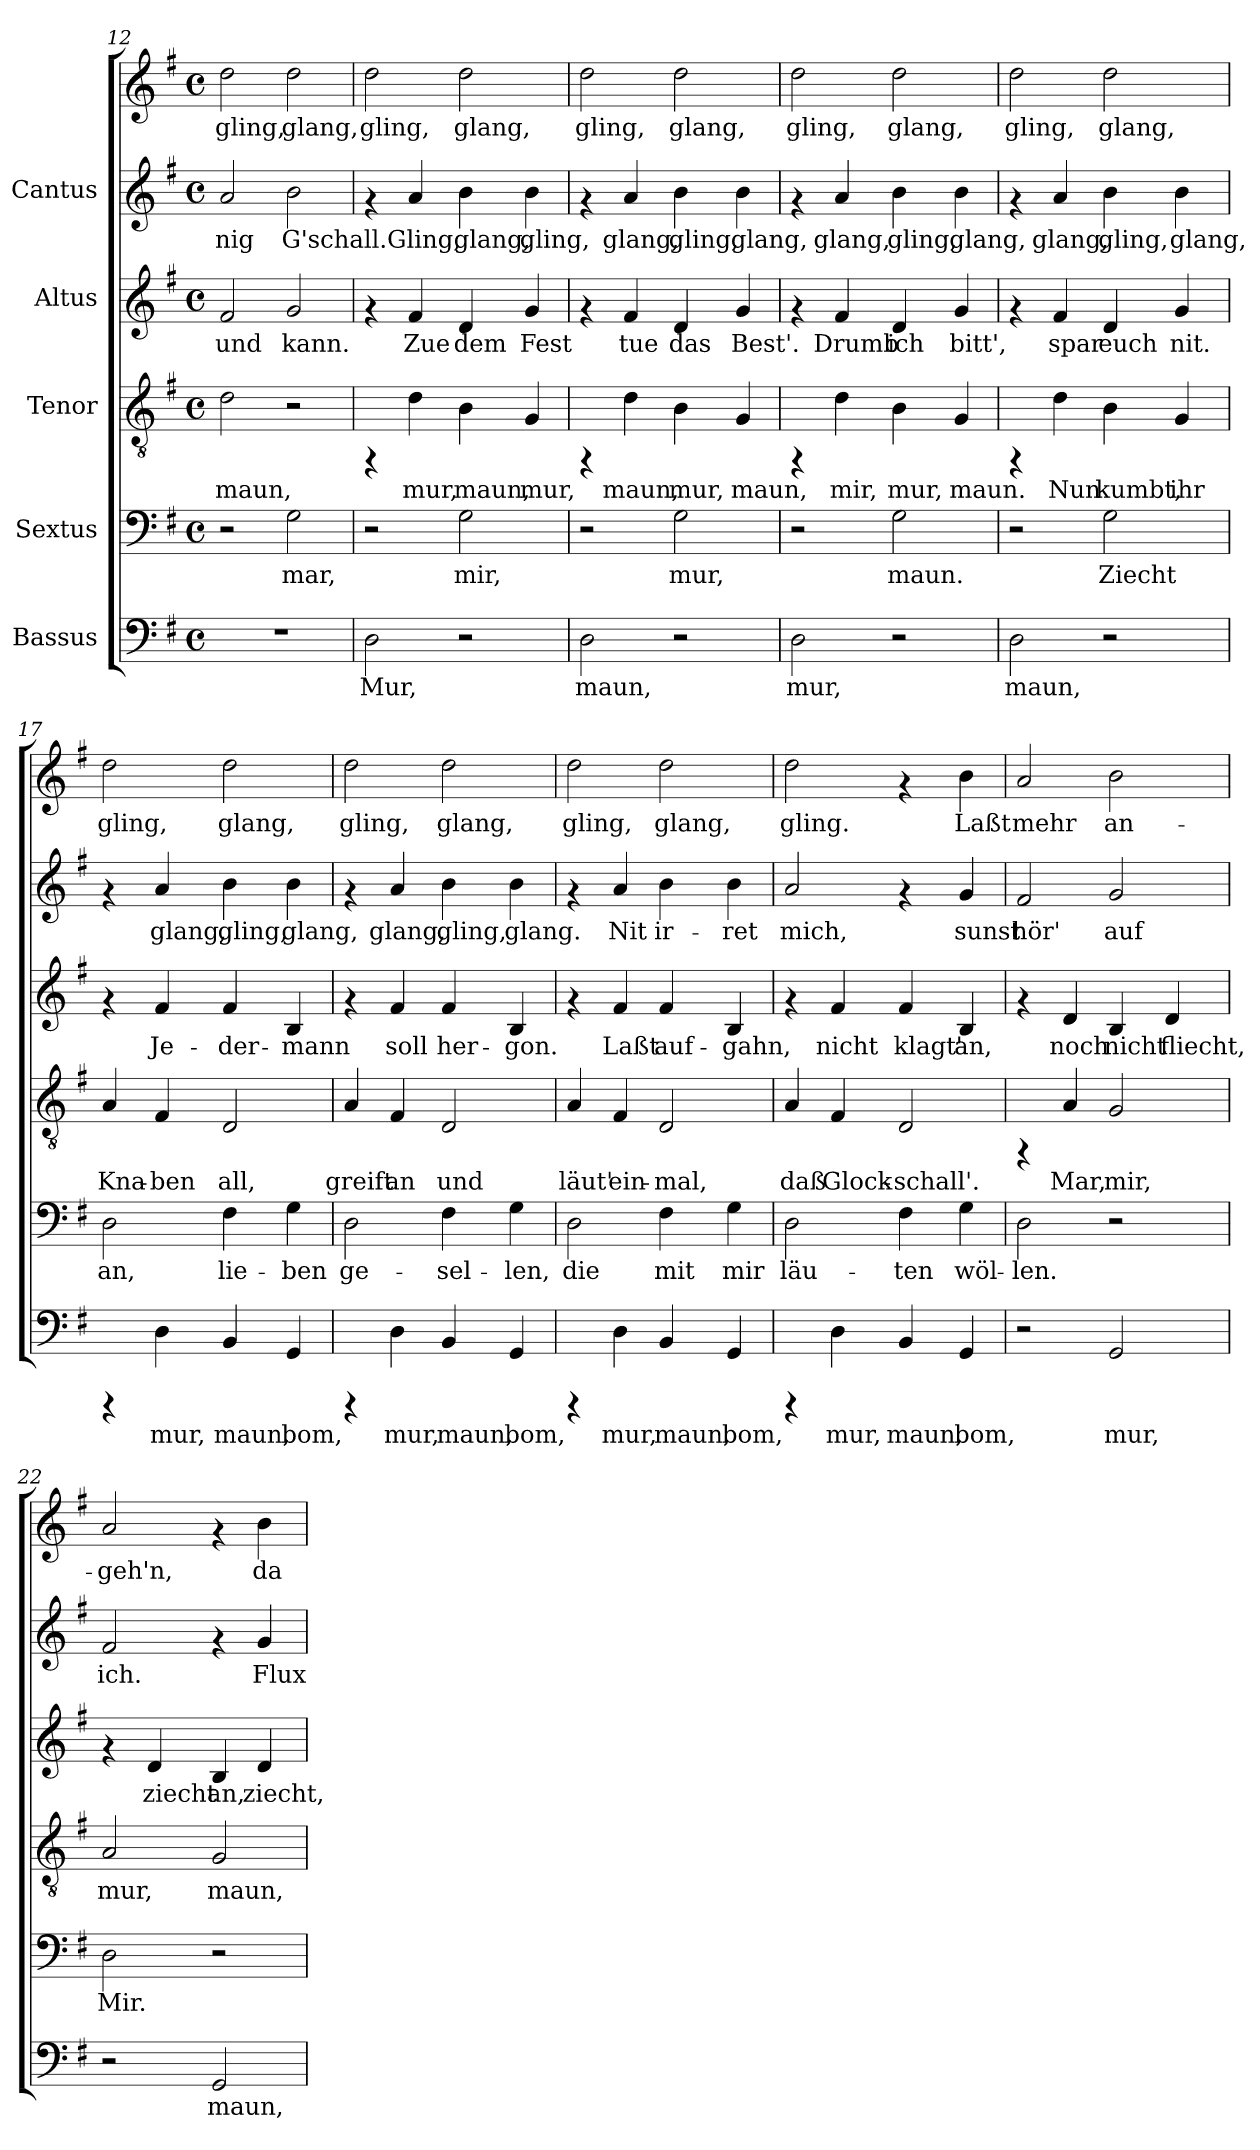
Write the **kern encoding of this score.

**kern	**text	**kern	**text	**kern	**text	**kern	**text	**kern	**text	**kern	**text
*part5	*part5	*part4	*part4	*part3	*part3	*part2	*part2	*part1	*part1	*part1	*part1
*staff6	*staff6	*staff5	*staff5	*staff4	*staff4	*staff3	*staff3	*staff2	*staff2	*staff1	*staff1
*I"Bassus	*	*I"Sextus	*	*I"Tenor	*	*I"Altus	*	*I"Cantus	*	*	*
!!LO:LB:g=z
*clefF4	*	*clefF4	*	*clefGv2	*	*clefG2	*	*clefG2	*	*clefG2	*
*k[f#]	*	*k[f#]	*	*k[f#]	*	*k[f#]	*	*k[f#]	*	*k[f#]	*
*G:	*	*G:	*	*G:	*	*G:	*	*G:	*	*G:	*
*M4/4	*	*M4/4	*	*M4/4	*	*M4/4	*	*M4/4	*	*M4/4	*
*met(c)	*	*met(c)	*	*met(c)	*	*met(c)	*	*met(c)	*	*met(c)	*
=12	=12	=12	=12	=12	=12	=12	=12	=12	=12	=12	=12
!	!	!	!	!	!LO:LY:b:cj	!	!LO:LY:b:cj	!	!LO:LY:b:cj	!	!LO:LY:b:cj
1r	.	2r	.	2d\	maun,	2f#/	und	2a/	nig	2dd\	-gling,
!	!	!	!LO:LY:b:cj	!	!	!	!LO:LY:b:cj	!	!LO:LY:b:cj	!	!LO:LY:b:cj
.	.	2G\	mar,	2r	.	2g/	kann.	2b\	G'schall.	2dd\	glang,
=13	=13	=13	=13	=13	=13	=13	=13	=13	=13	=13	=13
!	!LO:LY:b:cj	!	!	!	!	!	!	!	!	!	!LO:LY:b:cj
2D\	Mur,	2r	.	4rFF	.	4rf	.	4rf	.	2dd\	gling,
!	!	!	!	!	!LO:LY:b:cj	!	!LO:LY:b:cj	!	!LO:LY:b:cj	!	!
.	.	.	.	4d\	mur,	4f#/	Zue	4a/	Gling,	.	.
!	!	!	!LO:LY:b:cj	!	!LO:LY:b:cj	!	!LO:LY:b:cj	!	!LO:LY:b:cj	!	!LO:LY:b:cj
2r	.	2G\	mir,	4B\	maun,	4d/	dem	4b\	glang,	2dd\	glang,
!	!	!	!	!	!LO:LY:b:cj	!	!LO:LY:b:cj	!	!LO:LY:b:cj	!	!
.	.	.	.	4G/	mur,	4g/	Fest	4b\	gling,	.	.
=14	=14	=14	=14	=14	=14	=14	=14	=14	=14	=14	=14
!	!LO:LY:b:cj	!	!	!	!	!	!	!	!	!	!LO:LY:b:cj
2D\	maun,	2r	.	4rFF	.	4rf	.	4rf	.	2dd\	gling,
!	!	!	!	!	!LO:LY:b:cj	!	!LO:LY:b:cj	!	!LO:LY:b:cj	!	!
.	.	.	.	4d\	maun,	4f#/	tue	4a/	glang,	.	.
!	!	!	!LO:LY:b:cj	!	!LO:LY:b:cj	!	!LO:LY:b:cj	!	!LO:LY:b:cj	!	!LO:LY:b:cj
2r	.	2G\	mur,	4B\	mur,	4d/	das	4b\	gling,	2dd\	glang,
!	!	!	!	!	!LO:LY:b:cj	!	!LO:LY:b:cj	!	!LO:LY:b:cj	!	!
.	.	.	.	4G/	maun,	4g/	Best'.	4b\	glang,	.	.
=15	=15	=15	=15	=15	=15	=15	=15	=15	=15	=15	=15
!	!LO:LY:b:cj	!	!	!	!	!	!	!	!	!	!LO:LY:b:cj
2D\	mur,	2r	.	4rFF	.	4rf	.	4rf	.	2dd\	gling,
!	!	!	!	!	!LO:LY:b:cj	!	!LO:LY:b:cj	!	!LO:LY:b:cj	!	!
.	.	.	.	4d\	mir,	4f#/	Drumb	4a/	glang,	.	.
!	!	!	!LO:LY:b:cj	!	!LO:LY:b:cj	!	!LO:LY:b:cj	!	!LO:LY:b:cj	!	!LO:LY:b:cj
2r	.	2G\	maun.	4B\	mur,	4d/	ich	4b\	gling,	2dd\	glang,
!	!	!	!	!	!LO:LY:b:cj	!	!LO:LY:b:cj	!	!LO:LY:b:cj	!	!
.	.	.	.	4G/	maun.	4g/	bitt',	4b\	glang,	.	.
!!LO:PB:g=z
=16	=16	=16	=16	=16	=16	=16	=16	=16	=16	=16	=16
!	!LO:LY:b:cj	!	!	!	!	!	!	!	!	!	!LO:LY:b:cj
2D\	maun,	2r	.	4rFF	.	4rf	.	4rf	.	2dd\	gling,
!	!	!	!	!	!LO:LY:b:cj	!	!LO:LY:b:cj	!	!LO:LY:b:cj	!	!
.	.	.	.	4d\	Nun	4f#/	spar	4a/	glang,	.	.
!	!	!	!LO:LY:b:cj	!	!LO:LY:b:cj	!	!LO:LY:b:cj	!	!LO:LY:b:cj	!	!LO:LY:b:cj
2r	.	2G\	Ziecht	4B\	kumbt,	4d/	euch	4b\	gling,	2dd\	glang,
!	!	!	!	!	!LO:LY:b:cj	!	!LO:LY:b:cj	!	!LO:LY:b:cj	!	!
.	.	.	.	4G/	ihr	4g/	nit.	4b\	glang,	.	.
=17	=17	=17	=17	=17	=17	=17	=17	=17	=17	=17	=17
!	!	!	!LO:LY:b:cj	!	!LO:LY:b:cj	!	!	!	!	!	!LO:LY:b:cj
4rCCC	.	2D\	an,	4A/	Kna-	4rf	.	4rf	.	2dd\	gling,
!	!LO:LY:b:cj	!	!	!	!LO:LY:b:cj	!	!LO:LY:b:cj	!	!LO:LY:b:cj	!	!
4D\	mur,	.	.	4F#/	-ben	4f#/	Je-	4a/	glang,	.	.
!	!LO:LY:b:cj	!	!LO:LY:b:cj	!	!LO:LY:b:cj	!	!LO:LY:b:cj	!	!LO:LY:b:cj	!	!LO:LY:b:cj
4BB/	maun,	4F#\	lie-	2D/	all,	4f#/	-der-	4b\	gling,	2dd\	glang,
!	!LO:LY:b:cj	!	!LO:LY:b:cj	!	!	!	!LO:LY:b:cj	!	!LO:LY:b:cj	!	!
4GG/	bom,	4G\	-ben	.	.	4B/	-mann	4b\	glang,	.	.
=18	=18	=18	=18	=18	=18	=18	=18	=18	=18	=18	=18
!	!	!	!LO:LY:b:cj	!	!LO:LY:b:cj	!	!	!	!	!	!LO:LY:b:cj
4rCCC	.	2D\	ge-	4A/	greift	4rf	.	4rf	.	2dd\	gling,
!	!LO:LY:b:cj	!	!	!	!LO:LY:b:cj	!	!LO:LY:b:cj	!	!LO:LY:b:cj	!	!
4D\	mur,	.	.	4F#/	an	4f#/	soll	4a/	glang,	.	.
!	!LO:LY:b:cj	!	!LO:LY:b:cj	!	!LO:LY:b:cj	!	!LO:LY:b:cj	!	!LO:LY:b:cj	!	!LO:LY:b:cj
4BB/	maun,	4F#\	-sel-	2D/	und	4f#/	her-	4b\	gling,	2dd\	glang,
!	!LO:LY:b:cj	!	!LO:LY:b:cj	!	!	!	!LO:LY:b:cj	!	!LO:LY:b:cj	!	!
4GG/	bom,	4G\	-len,	.	.	4B/	-gon.	4b\	glang.	.	.
=19	=19	=19	=19	=19	=19	=19	=19	=19	=19	=19	=19
!	!	!	!LO:LY:b:cj	!	!LO:LY:b:cj	!	!	!	!	!	!LO:LY:b:cj
4rCCC	.	2D\	die	4A/	läut'	4rf	.	4rf	.	2dd\	gling,
!	!LO:LY:b:cj	!	!	!	!LO:LY:b:cj	!	!LO:LY:b:cj	!	!LO:LY:b:cj	!	!
4D\	mur,	.	.	4F#/	ein-	4f#/	Laßt	4a/	Nit	.	.
!	!LO:LY:b:cj	!	!LO:LY:b:cj	!	!LO:LY:b:cj	!	!LO:LY:b:cj	!	!LO:LY:b:cj	!	!LO:LY:b:cj
4BB/	maun,	4F#\	mit	2D/	-mal,	4f#/	auf-	4b\	ir-	2dd\	glang,
!	!LO:LY:b:cj	!	!LO:LY:b:cj	!	!	!	!LO:LY:b:cj	!	!LO:LY:b:cj	!	!
4GG/	bom,	4G\	mir	.	.	4B/	-gahn,	4b\	-ret	.	.
!!LO:LB:g=z
=20	=20	=20	=20	=20	=20	=20	=20	=20	=20	=20	=20
!	!	!	!LO:LY:b:cj	!	!LO:LY:b:cj	!	!	!	!LO:LY:b:cj	!	!LO:LY:b:cj
4rCCC	.	2D\	läu-	4A/	daß	4rf	.	2a/	mich,	2dd\	gling.
!	!LO:LY:b:cj	!	!	!	!LO:LY:b:cj	!	!LO:LY:b:cj	!	!	!	!
4D\	mur,	.	.	4F#/	Glock-	4f#/	nicht	.	.	.	.
!	!LO:LY:b:cj	!	!LO:LY:b:cj	!	!LO:LY:b:cj	!	!LO:LY:b:cj	!	!	!	!
4BB/	maun,	4F#\	-ten	2D/	-schall'.	4f#/	klagt'	4rf	.	4rf	.
!	!LO:LY:b:cj	!	!LO:LY:b:cj	!	!	!	!LO:LY:b:cj	!	!LO:LY:b:cj	!	!LO:LY:b:cj
4GG/	bom,	4G\	wöl-	.	.	4B/	an,	4g/	sunst	4b\	Laßt
=21	=21	=21	=21	=21	=21	=21	=21	=21	=21	=21	=21
!	!	!	!LO:LY:b:cj	!	!	!	!	!	!LO:LY:b:cj	!	!LO:LY:b:cj
2r	.	2D\	-len.	4rFF	.	4rf	.	2f#/	-hör'	2a/	mehr
!	!	!	!	!	!LO:LY:b:cj	!	!LO:LY:b:cj	!	!	!	!
.	.	.	.	4A/	Mar,	4d/	noch	.	.	.	.
!	!LO:LY:b:cj	!	!	!	!LO:LY:b:cj	!	!LO:LY:b:cj	!	!LO:LY:b:cj	!	!LO:LY:b:cj
2GG/	mur,	2r	.	2G/	mir,	4B/	nicht	2g/	auf	2b\	an-
!	!	!	!	!	!	!	!LO:LY:b:cj	!	!	!	!
.	.	.	.	.	.	4d/	fliecht,	.	.	.	.
=22	=22	=22	=22	=22	=22	=22	=22	=22	=22	=22	=22
!	!	!	!LO:LY:b:cj	!	!LO:LY:b:cj	!	!	!	!LO:LY:b:cj	!	!LO:LY:b:cj
2r	.	2D\	Mir.	2A/	mur,	4rf	.	2f#/	ich.	2a/	geh'n,
!	!	!	!	!	!	!	!LO:LY:b:cj	!	!	!	!
.	.	.	.	.	.	4d/	ziecht	.	.	.	.
!	!LO:LY:b:cj	!	!	!	!LO:LY:b:cj	!	!LO:LY:b:cj	!	!	!	!
2GG/	maun,	2r	.	2G/	maun,	4B/	an,	4rf	.	4rf	.
!	!	!	!	!	!	!	!LO:LY:b:cj	!	!LO:LY:b:cj	!	!LO:LY:b:cj
.	.	.	.	.	.	4d/	ziecht,	4g/	Flux	4b\	da
=	=	=	=	=	=	=	=	=	=	=	=
*-	*-	*-	*-	*-	*-	*-	*-	*-	*-	*-	*-
